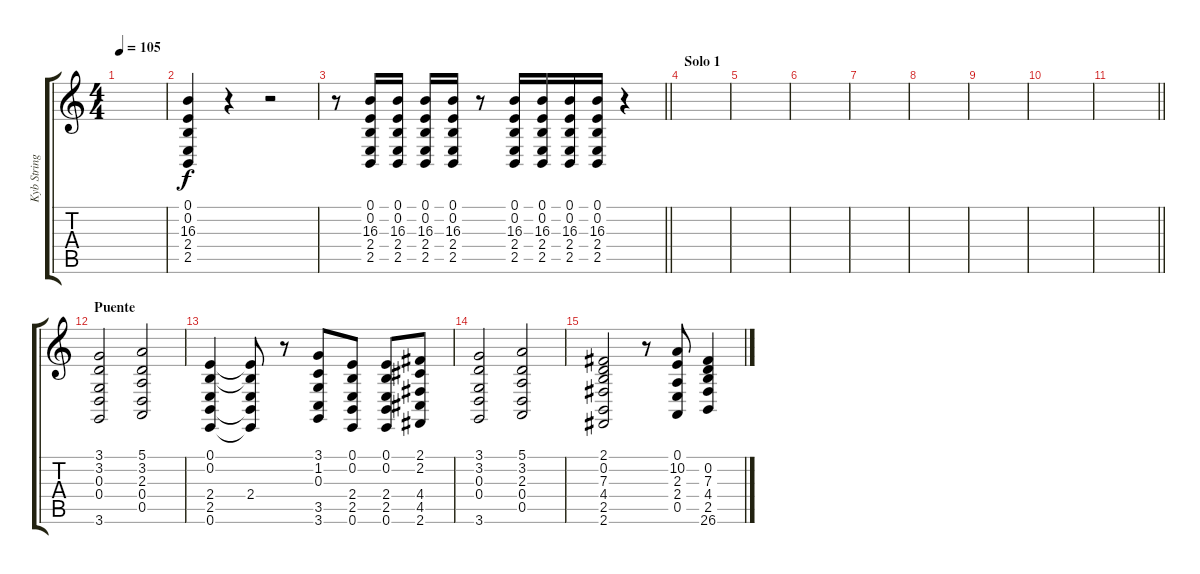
\track ("Kyb Strings" "Kyb String") {instrument synthstrings1}
\staff {score tabs}
\tuning (E4 B3 G3 D3 A2 E2) {hide}
\ts (4 4)
\tempo 105
\clef g2
\ks c
|
(0.1 0.2 16.3 2.4 2.5).4 r.4 r.2 |
\barLineRight lightlight
r.8 (0.1 0.2 16.3 2.4 2.5).16 (0.1 0.2 16.3 2.4 2.5).16 (0.1 0.2 16.3 2.4 2.5).16 (0.1 0.2 16.3 2.4 2.5).16 r.8 (0.1 0.2 16.3 2.4 2.5).16 (0.1 0.2 16.3 2.4 2.5).16 (0.1 0.2 16.3 2.4 2.5).16 (0.1 0.2 16.3 2.4 2.5).16 r.4 |
\section ("" "Solo 1")
|
|
|
|
|
|
|
\barLineRight lightlight
|
\section ("" "Puente")
(3.1 3.2 0.3 0.4 3.6).2 (5.1 3.2 2.3 0.4 0.5).2 |
(0.1 0.2 2.4 2.5 0.6).4 (0.1{t} 0.2{t} 2.4 2.5{t} 0.6{t}).8 r.8 (3.1 1.2 0.3 3.5 3.6).8 (0.1 0.2 2.4 2.5 0.6).8 (0.1 0.2 2.4 2.5 0.6).8 (2.1 2.2 4.4 4.5 2.6).8 |
(3.1 3.2 0.3 0.4 3.6).2 (5.1 3.2 2.3 0.4 0.5).2 |
(2.1 0.2 7.3 4.4 2.5 2.6).2 r.8 (0.1 10.2 2.3 2.4 0.5).8 (0.2 7.3 4.4 2.5 26.6).4
